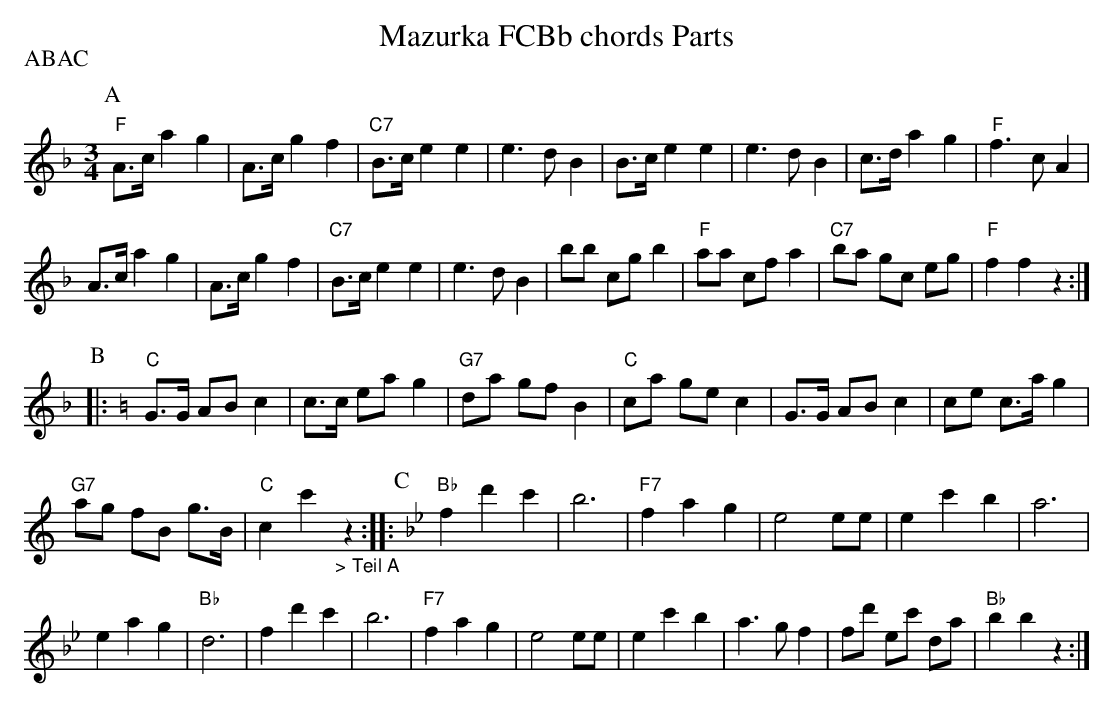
X:1
T: Mazurka FCBb chords Parts
P:ABAC
M:3/4
L:1/8
K:F %%MIDI gchordon
[P:A] "F"A>c a2g2 | A>c g2f2 | "C7"B>c e2e2 | e3dB2 | B>c e2e2 | e3dB2 | c>d a2g2 | "F"f3cA2 |
A>c a2g2 | A>c g2f2 | "C7"B>c e2e2 | e3dB2 | bb cg b2 | "F"aa cf a2 | "C7"ba gc eg | "F"f2f2z2 :|
[P:B] |: [K:C] "C"G>G AB c2 | c>c ea g2 | "G7"da gf B2 | "C"ca ge c2 | G>G AB c2 | ce c>a g2 |
"G7"ag fB g>B | "C"c2c'2"_> Teil A"z2 :: [P:C] [K:Bb] [L:1/4] "Bb"fd'c' | b3 | "F7"fag | e2e/e/ | ec'b | a3 |
eag | "Bb"d3 | fd'c' | b3 | "F7"fag | e2e/e/ | ec'b | a>gf | f/d'/ e/c'/ d/a/ | "Bb"bbz :|
